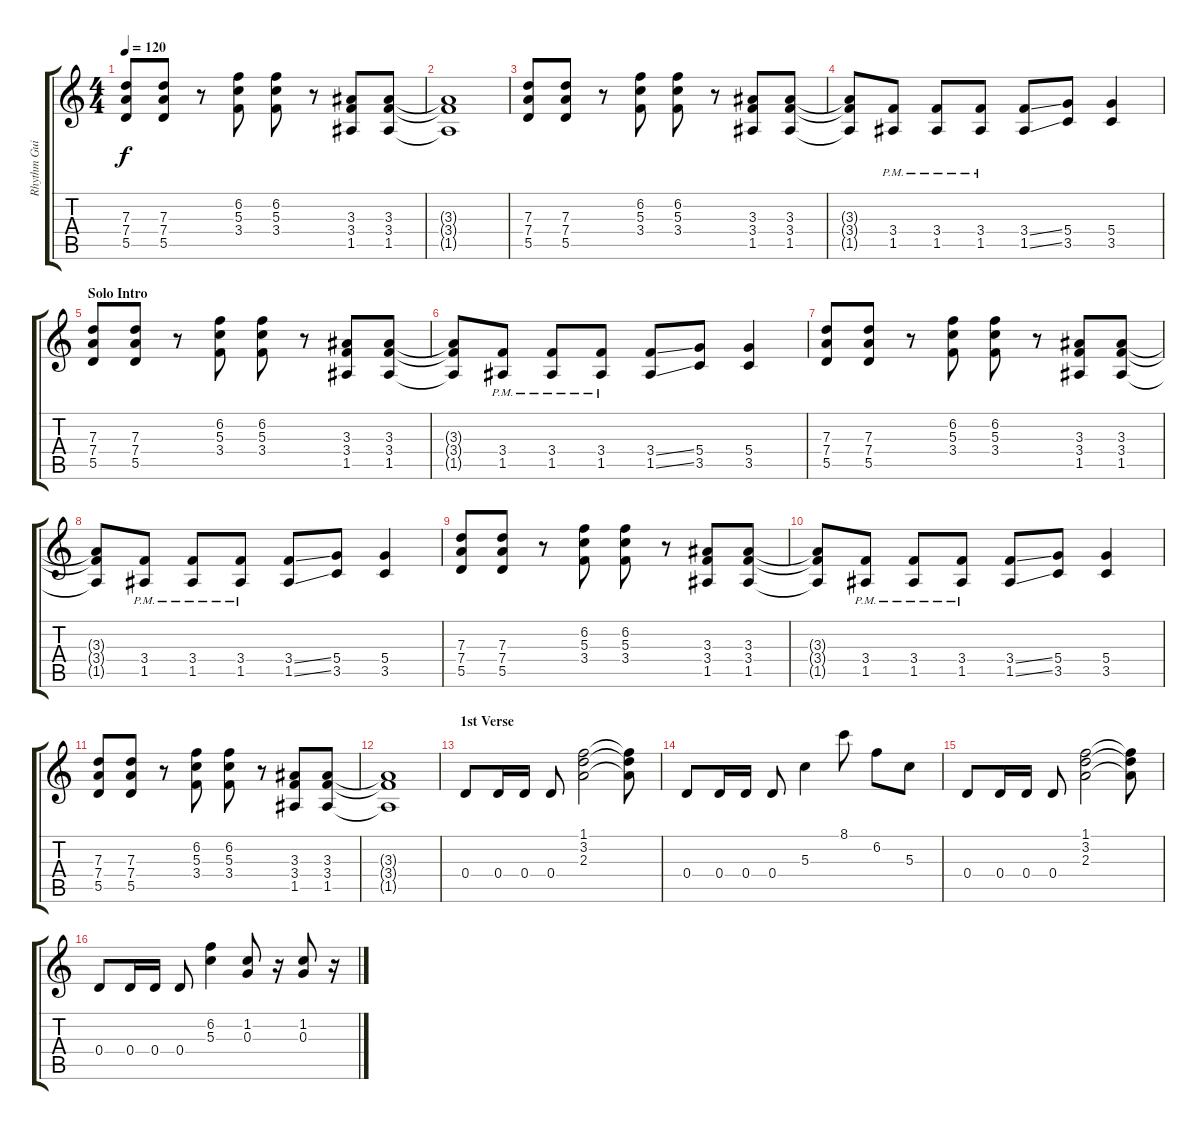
\track ("Rhythm Guitar" "Rhythm Gui") {instrument distortionguitar}
\staff {score tabs}
\tuning (E4 B3 G3 D3 A2 E2) {hide}
\ts (4 4)
\tempo 120
\clef g2
\ks c
(7.3 7.4 5.5).8{dy f instrument distortionguitar} (7.3 7.4 5.5).8 r.8 (6.2 5.3 3.4).8 (6.2 5.3 3.4).8 r.8 (3.3 3.4 1.5).8 (3.3 3.4 1.5).8 |
(3.3{t} 3.4{t} 1.5{t}).1 |
(7.3 7.4 5.5).8 (7.3 7.4 5.5).8 r.8 (6.2 5.3 3.4).8 (6.2 5.3 3.4).8 r.8 (3.3 3.4 1.5).8 (3.3 3.4 1.5).8 |
(3.3{t} 3.4{t} 1.5{t}).8 (3.4 1.5{pm}).8 (3.4 1.5{pm}).8 (3.4 1.5{pm}).8 (3.4{ss} 1.5{ss}).8 (5.4 3.5).8 (5.4 3.5).4 |
\section ("" "Solo Intro")
(7.3 7.4 5.5).8 (7.3 7.4 5.5).8 r.8 (6.2 5.3 3.4).8 (6.2 5.3 3.4).8 r.8 (3.3 3.4 1.5).8 (3.3 3.4 1.5).8 |
(3.3{t} 3.4{t} 1.5{t}).8 (3.4 1.5{pm}).8 (3.4 1.5{pm}).8 (3.4 1.5{pm}).8 (3.4{ss} 1.5{ss}).8 (5.4 3.5).8 (5.4 3.5).4 |
(7.3 7.4 5.5).8 (7.3 7.4 5.5).8 r.8 (6.2 5.3 3.4).8 (6.2 5.3 3.4).8 r.8 (3.3 3.4 1.5).8 (3.3 3.4 1.5).8 |
(3.3{t} 3.4{t} 1.5{t}).8 (3.4 1.5{pm}).8 (3.4 1.5{pm}).8 (3.4 1.5{pm}).8 (3.4{ss} 1.5{ss}).8 (5.4 3.5).8 (5.4 3.5).4 |
(7.3 7.4 5.5).8 (7.3 7.4 5.5).8 r.8 (6.2 5.3 3.4).8 (6.2 5.3 3.4).8 r.8 (3.3 3.4 1.5).8 (3.3 3.4 1.5).8 |
(3.3{t} 3.4{t} 1.5{t}).8 (3.4 1.5{pm}).8 (3.4 1.5{pm}).8 (3.4 1.5{pm}).8 (3.4{ss} 1.5{ss}).8 (5.4 3.5).8 (5.4 3.5).4 |
(7.3 7.4 5.5).8 (7.3 7.4 5.5).8 r.8 (6.2 5.3 3.4).8 (6.2 5.3 3.4).8 r.8 (3.3 3.4 1.5).8 (3.3 3.4 1.5).8 |
(3.3{t} 3.4{t} 1.5{t}).1 |
\section ("" "1st Verse")
0.4.8{instrument electricguitarclean} 0.4.16 0.4.16 0.4.8 (1.1 3.2 2.3).2 (1.1{t} 3.2{t} 2.3{t}).8 |
0.4.8 0.4.16 0.4.16 0.4.8 5.3.4 8.1.8 6.2.8 5.3.8 |
0.4.8 0.4.16 0.4.16 0.4.8 (1.1 3.2 2.3).2 (1.1{t} 3.2{t} 2.3{t}).8 |
0.4.8 0.4.16 0.4.16 0.4.8 (6.2 5.3).4 (1.2 0.3).8 r.16 (1.2 0.3).8 r.16
